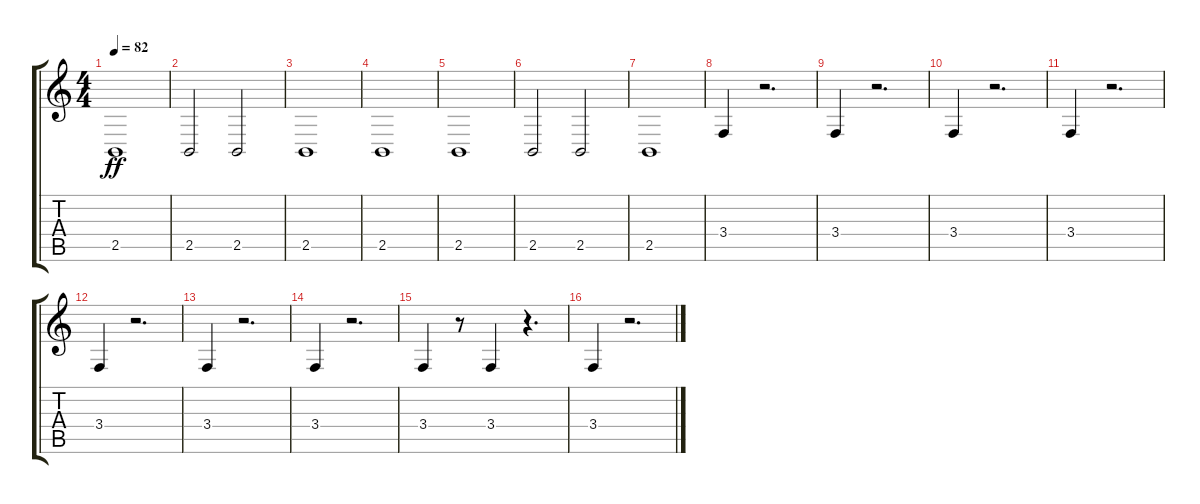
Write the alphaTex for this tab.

\track "" {instrument orchestralharp}
\staff {score tabs}
\tuning (E4 B3 G3 D3 A2 E2) {hide}
\ts (4 4)
\tempo 82
\clef g2
\ks c
2.5.1{dy ff} |
2.5.2 2.5.2 |
2.5.1 |
2.5.1 |
2.5.1 |
2.5.2 2.5.2 |
2.5.1 |
3.4.4 r.2{d} |
3.4.4 r.2{d} |
3.4.4 r.2{d} |
3.4.4 r.2{d} |
3.4.4 r.2{d} |
3.4.4 r.2{d} |
3.4.4 r.2{d} |
3.4.4 r.8 3.4.4 r.4{d} |
3.4.4 r.2{d}
